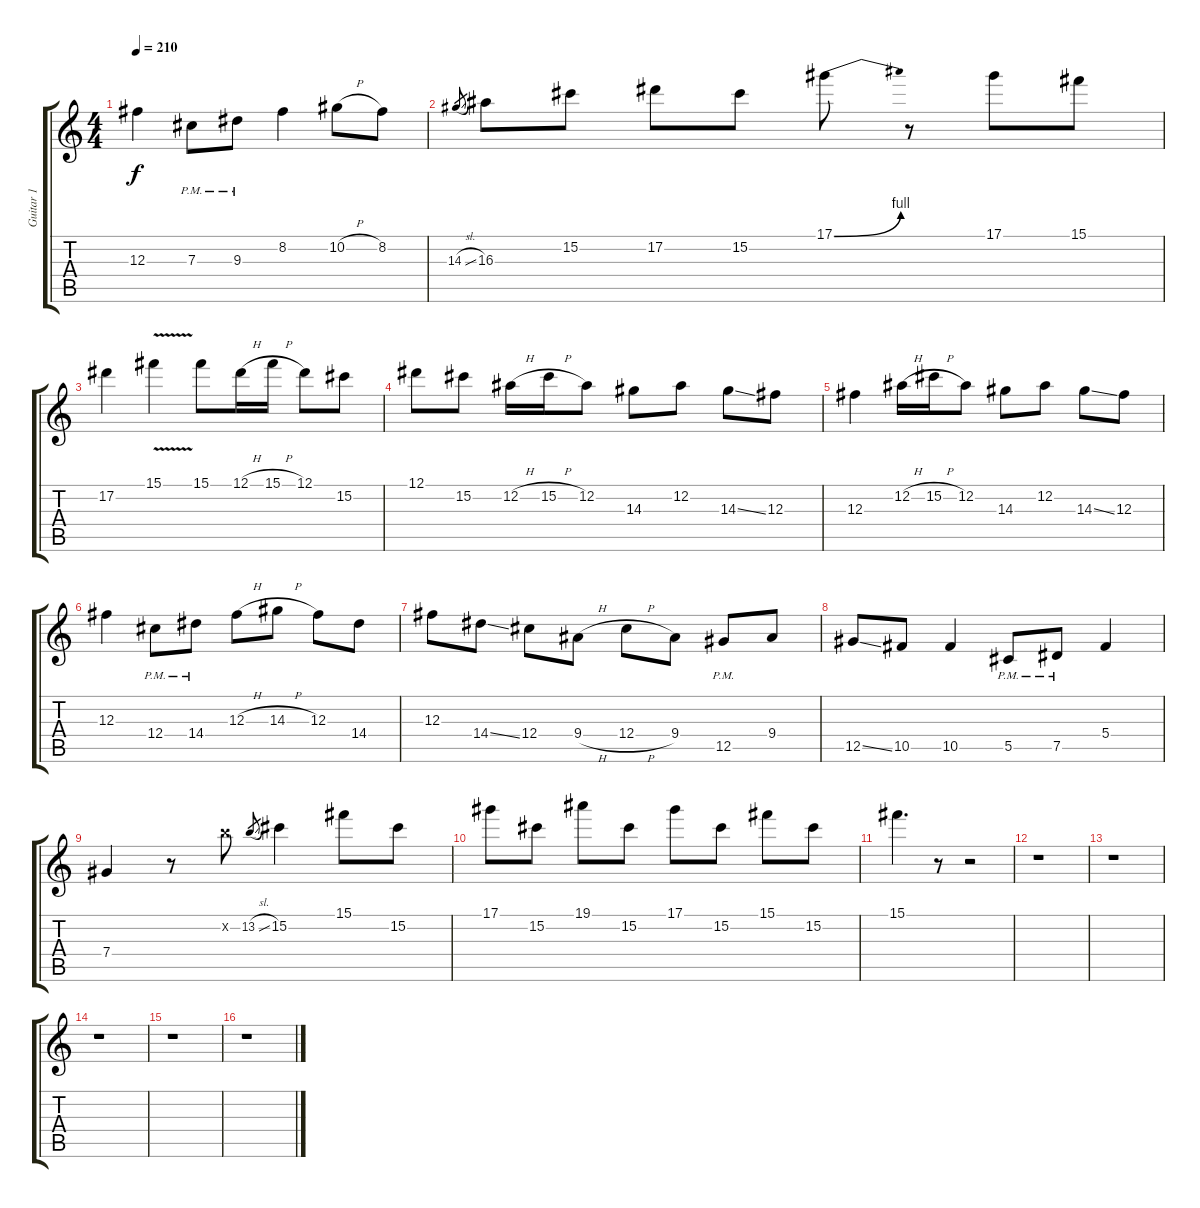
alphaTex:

\track ("Guitar 1" "Guitar 1") {instrument overdrivenguitar}
\staff {score tabs}
\tuning (Eb4 Bb3 Gb3 Db3 Ab2 Eb2) {hide}
\ts (4 4)
\tempo 210
\clef g2
\ks c
12.3.4{dy f} 7.3{pm}.8 9.3{pm}.8 8.2.4 10.2{h}.8 8.2.8 |
14.3{sl}.8{gr} 16.3.8 15.2.8 17.2.8 15.2.8 17.1{be (bend 0 0 60 4)}.8 r.8 17.1.8 15.1.8 |
17.2.4 15.1{v}.4 15.1.8 12.1{h}.16 15.1{h}.16 12.1.8 15.2.8 |
12.1.8 15.2.8 12.2{h}.16 15.2{h}.16 12.2.8 14.3.8 12.2.8 14.3{ss}.8 12.3.8 |
12.3.4 12.2{h}.16 15.2{h}.16 12.2.8 14.3.8 12.2.8 14.3{ss}.8 12.3.8 |
12.3.4 12.4{pm}.8 14.4{pm}.8 12.3{h}.8 14.3{h}.8 12.3.8 14.4.8 |
12.3.8 14.4{ss}.8 12.4.8 9.4{h}.8 12.4{h}.8 9.4.8 12.5{pm}.8 9.4.8 |
12.5{ss}.8 10.5.8 10.5.4 5.5{pm}.8 7.5{pm}.8 5.4.4 |
7.4.4 r.8 13.2{x}.8 13.2{sl}.8{gr} 15.2.4 15.1.8 15.2.8 |
17.1.8 15.2.8 19.1.8 15.2.8 17.1.8 15.2.8 15.1.8 15.2.8 |
15.1.4{d} r.8 r.2 |
r.1 |
r.1 |
r.1 |
r.1 |
r.1
